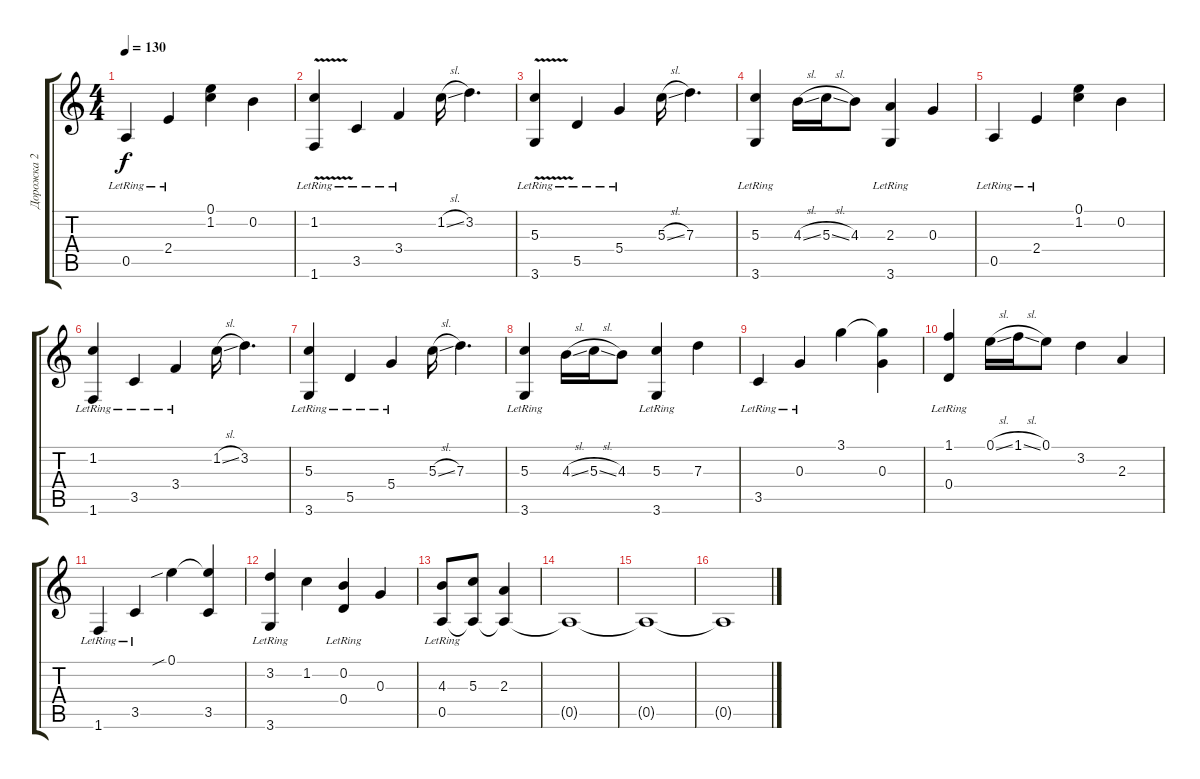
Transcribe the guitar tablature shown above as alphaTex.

\track ("Дорожка 2" "Дорожка 2") {instrument acousticguitarsteel}
\staff {score tabs}
\tuning (E4 B3 G3 D3 A2 E2) {hide}
\ts (4 4)
\tempo 130
\clef g2
\ks c
0.5{lr}.4{dy f} 2.4{lr}.4 (0.1 1.2).4 0.2.4 |
(1.2{v} 1.6{lr}).4 3.5{lr}.4 3.4{lr}.4 1.2{sl}.16 3.2.4{d} |
(5.3{v} 3.6{lr}).4 5.5{lr}.4 5.4{lr}.4 5.3{sl}.16 7.3.4{d} |
(5.3 3.6{lr}).4 4.3{sl}.16 5.3{sl}.16 4.3.8 (2.3 3.6{lr}).4 0.3.4 |
0.5{lr}.4 2.4{lr}.4 (0.1 1.2).4 0.2.4 |
(1.2 1.6{lr}).4 3.5{lr}.4 3.4{lr}.4 1.2{sl}.16 3.2.4{d} |
(5.3 3.6{lr}).4 5.5{lr}.4 5.4{lr}.4 5.3{sl}.16 7.3.4{d} |
(5.3 3.6{lr}).4 4.3{sl}.16 5.3{sl}.16 4.3.8 (5.3 3.6{lr}).4 7.3.4 |
3.5{lr}.4 0.3{lr}.4 3.1.4 (3.1{t} 0.3).4 |
(1.1 0.4{lr}).4 0.1{sl}.16 1.1{sl}.16 0.1.8 3.2.4 2.3.4 |
1.6{lr}.4 3.5{lr}.4 0.1{sib}.4 (0.1{t} 3.5).4 |
(3.2 3.6{lr}).4 1.2.4 (0.2 0.4{lr}).4 0.3.4 |
(4.3 0.5{lr}).8 (5.3 0.5{t}).8 (2.3 0.5{t}).4 |
0.5{t}.1 |
0.5{t}.1 |
0.5{t}.1
